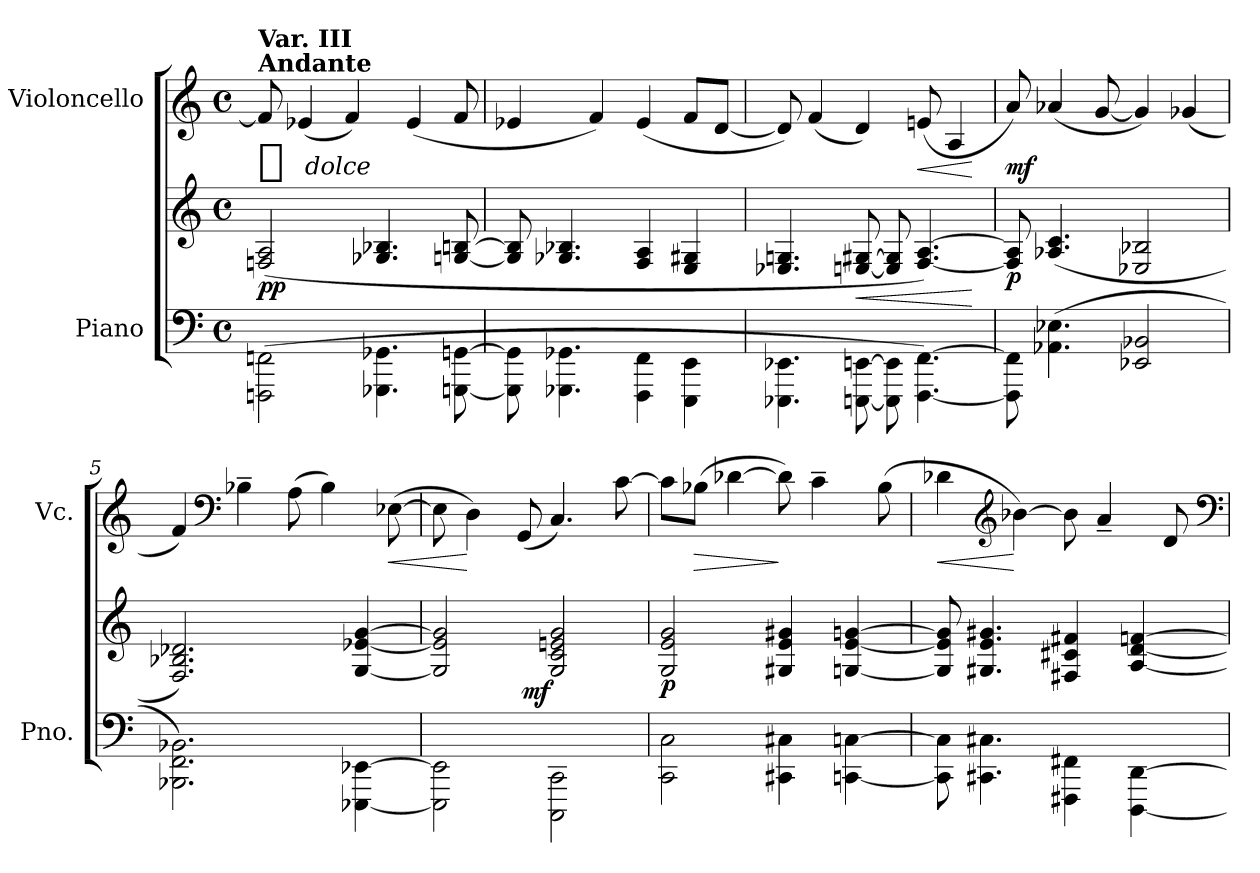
**kern	**kern	**dynam	**kern	**dynam
*part2	*part2	*part2	*part1	*part1
*staff3	*staff2	*staff2/3	*staff1	*staff1
*I"Piano	*	*	*I"Violoncello	*
*I'Pno.	*	*	*I'Vc.	*
*clefF4	*clefG2	*	*clefG2	*
*k[]	*k[]	*	*k[]	*
*C:	*C:	*	*C:	*
*M4/4	*M4/4	*	*M4/4	*
*met(c)	*met(c)	*	*met(c)	*
=1	=1	=1	=1	=1
!	!	!	!LO:TX:a:B:t=Andante	!
!	!	!	!LO:TX:a:B:t=Var. III	!
!	!	!	!	!LO:DY:t=%s dolce
(2FFFn\ 2FFn\	(2Fn/ 2A/	pp	8f]	p
.	.	.	(4e-X	.
.	.	.	4f)	.
4.GGG-X\ 4.GG-X\	4.G-X/ 4.B-X/	.	.	.
.	.	.	(4e-	.
[8GGGn\ [8GGn\	[8Gn/ [8Bn/	.	8f	.
=2	=2	=2	=2	=2
8GGG]\ 8GG]\	8Gn]/ 8B]/	.	4e-X	.
4.GGG-X\ 4.GG-X\	4.G-X/ 4.B-X/	.	.	.
.	.	.	4f)	.
4FFF\ 4FF\	4F/ 4A/	.	(4e-	.
4EEE\ 4EE\	4E/ 4G#X/	.	8fL	.
.	.	.	[8dJ	.
=3	=3	=3	=3	=3
4.EEE-X\ 4.EE-X\	4.E-X/ 4.Gn/	.	8d])	.
.	.	.	(4f	.
!	!	!LO:HP:b	!	!
[8EEEn\ [8EEn\	[8En/ [8G#X/	<	4d)	.
8EEE]\ 8EE]\	8En]/ 8G#]/	.	.	.
!	!	!	!	!LO:HP:b
[4.FFF\ [4.FF\)	[4.F/ [4.A/)	.	(8en	<
.	.	.	4A	.
.	.	[	.	[
=4	=4	=4	=4	=4
8FFF]\ 8FF]\	8F]/ 8A]/	p	8a)	mf
(4.AA-X\ 4.E-X\	(4.A-X/ 4.c/	.	(4a-X	.
.	.	.	[8g	.
2EE-X 2BB-X	2E-X 2B-X	.	4g])	.
.	.	.	(4g-X	.
=5	=5	=5	=5	=5
2.BBB-X\ 2.FF\ 2.BB-X\)	2.F/ 2.B-X/ 2.d-X/)	.	4f)	.
*	*	*	*clefF4	*
.	.	.	4B-X~	.
.	.	.	(8A	.
.	.	.	4B-)	.
[4EEE-X\ [4EE-X\	[4G/ [4e-X/ [4g/	.	.	.
!	!	!	!	!LO:HP:b
.	.	.	([8E-X	<
=6	=6	=6	=6	=6
2EEE-]\ 2EE-]\	2G]/ 2e-]/ 2g]/	.	8E-]	.
.	.	.	4D)	[
.	.	.	(8GG	.
!	!	!LO:DY:rj	!	!
2CCC\ 2CC\	2G/ 2c/ 2en/ 2g/	mf	4.C)	.
.	.	.	[8c	.
=7	=7	=7	=7	=7
2CC\ 2C\	2G/ 2e/ 2g/	p	8cL]	.
!	!	!	!	!LO:HP:b
.	.	.	(8B-XJ	>
.	.	.	[4d-X	.
4CC#X\ 4C#X\	4G#X 4e 4g#X	.	8d-])	]
.	.	.	4c~	.
[4CCn\ [4Cn\	[4Gn/ [4e/ [4gn/	.	.	.
.	.	.	(8B-	.
=8	=8	=8	=8	=8
!	!	!	!	!LO:HP:b
8CC]\ 8C]\	8G]/ 8e]/ 8g]/	.	4d-X	<
4.CC#X\ 4.C#Xi\	4.G#X 4.e 4.g#Xi	.	.	.
*	*	*	*clefG2	*
.	.	.	[4b-X)	[
4FFF#X\ 4FF#X\	4F#X 4c#X 4f#X	.	8b-]	.
.	.	.	4a~	.
[4DDD\ [4DD\	[>4A/ [>4d/ [>4fn/	.	.	.
.	.	.	8d-i	.
*	*	*	*clefF4	*
=	=	=	=	=
*-	*-	*-	*-	*-
